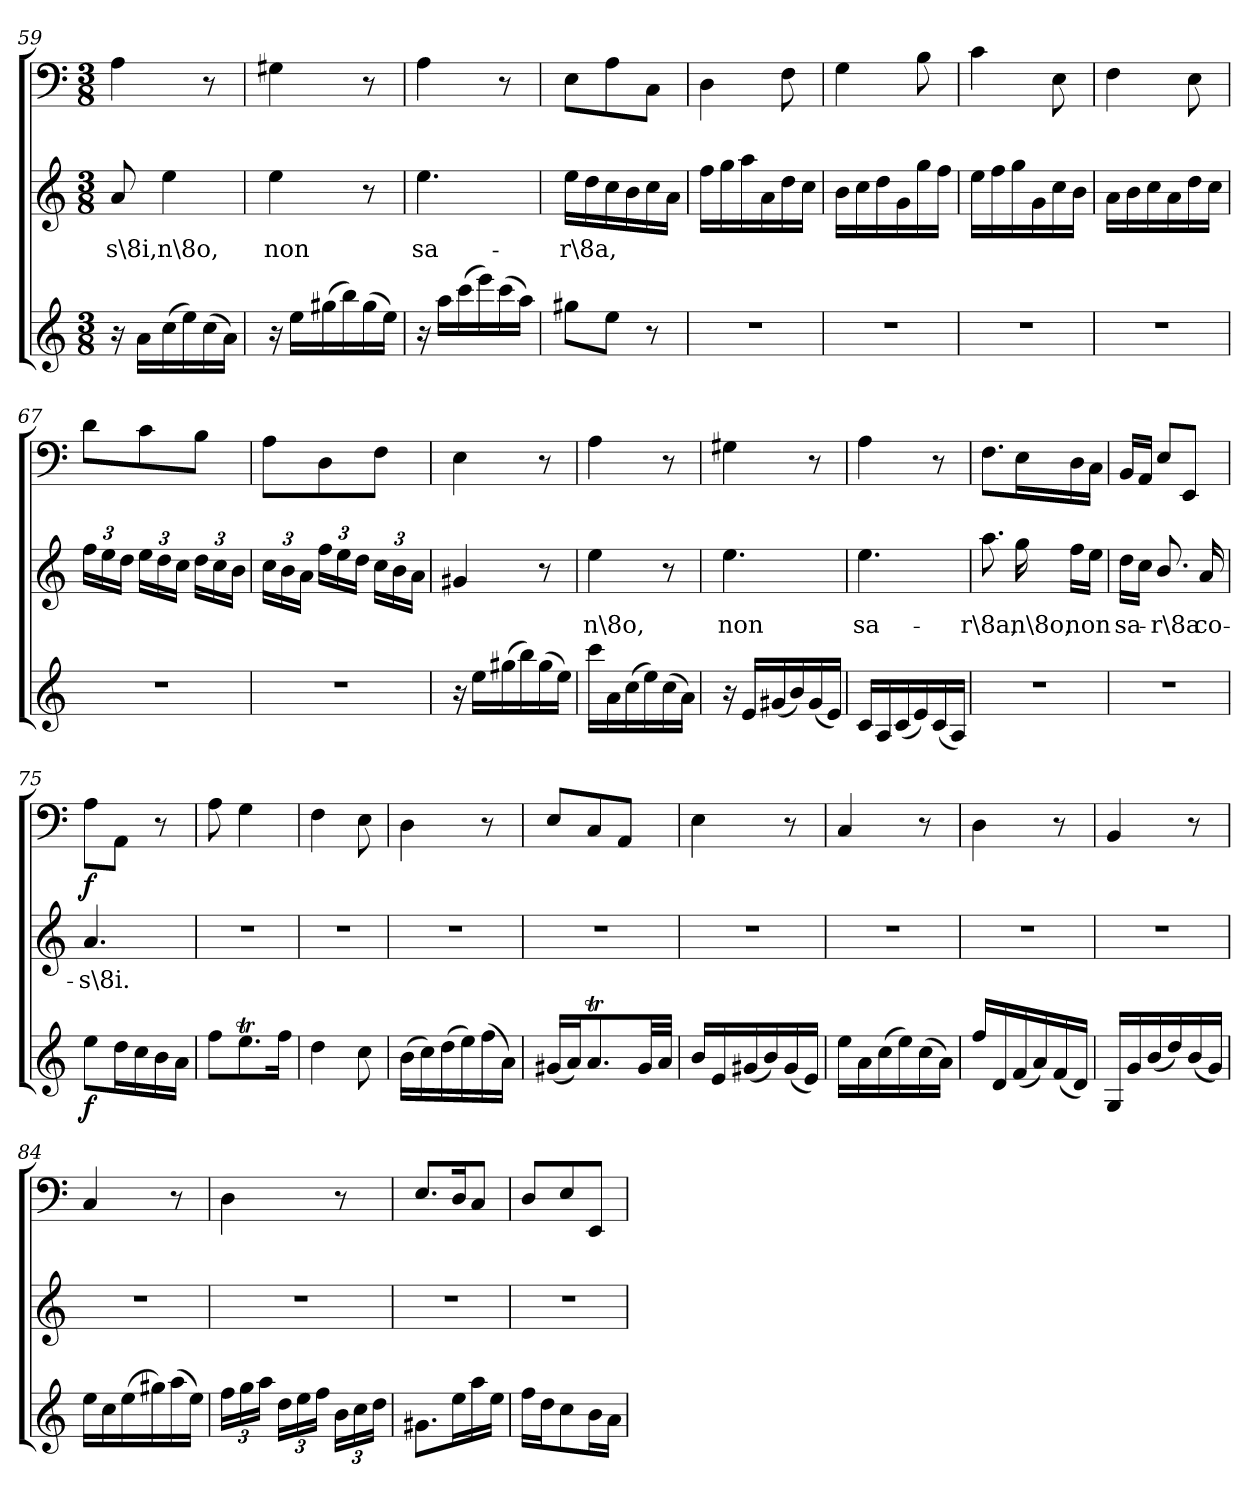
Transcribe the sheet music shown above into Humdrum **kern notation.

**kern	**dynam	**kern	**text	**kern	**dynam
*part3	*part3	*part2	*part2	*part1	*part1
*staff3	*staff3	*staff2	*staff2	*staff1	*staff1
*clefG2	*	*clefG2	*	*clefF4	*
*k[]	*	*k[]	*	*k[]	*
*a:	*	*a:	*	*a:	*
*M3/8	*	*M3/8	*	*M3/8	*
=59	=59	=59	=59	=59	=59
16r	.	8a/	-s\8i,	4A\	.
16a\LL	.	.	.	.	.
(16cc\	.	4ee\	n\8o,	.	.
16ee\)	.	.	.	.	.
(16cc\	.	.	.	8r	.
16a\JJ)	.	.	.	.	.
=60	=60	=60	=60	=60	=60
16r	.	4ee\	non	4G#X\	.
16ee\LL	.	.	.	.	.
(16gg#X\	.	.	.	.	.
16bb\)	.	.	.	.	.
(16gg#\	.	8r	.	8r	.
16ee\JJ)	.	.	.	.	.
=61	=61	=61	=61	=61	=61
16r	.	4.ee\	sa-	4A\	.
16aa\LL	.	.	.	.	.
(16ccc\	.	.	.	.	.
16eee\)	.	.	.	.	.
(16ccc\	.	.	.	8r	.
16aa\JJ)	.	.	.	.	.
=62	=62	=62	=62	=62	=62
8gg#X\L	.	16ee\LL	-r\8a,	8E\L	.
.	.	16dd\	.	.	.
8ee\J	.	16cc\	.	8A\	.
.	.	16b\	.	.	.
8r	.	16cc\	.	8C\J	.
.	.	16a\JJ	.	.	.
=63	=63	=63	=63	=63	=63
4.r	.	16ff\LL	.	4D\	.
.	.	16gg\	.	.	.
.	.	16aa\	.	.	.
.	.	16a\	.	.	.
.	.	16dd\	.	8F\	.
.	.	16cc\JJ	.	.	.
=64	=64	=64	=64	=64	=64
4.r	.	16b\LL	.	4G\	.
.	.	16cc\	.	.	.
.	.	16dd\	.	.	.
.	.	16g\	.	.	.
.	.	16gg\	.	8B\	.
.	.	16ff\JJ	.	.	.
=65	=65	=65	=65	=65	=65
4.r	.	16ee\LL	.	4c\	.
.	.	16ff\	.	.	.
.	.	16gg\	.	.	.
.	.	16g\	.	.	.
.	.	16cc\	.	8E\	.
.	.	16b\JJ	.	.	.
=66	=66	=66	=66	=66	=66
4.r	.	16a\LL	.	4F\	.
.	.	16b\	.	.	.
.	.	16cc\	.	.	.
.	.	16a\	.	.	.
.	.	16dd\	.	8E\	.
.	.	16cc\JJ	.	.	.
=67	=67	=67	=67	=67	=67
4.r	.	24ff\LL	.	8d\L	.
.	.	24ee\	.	.	.
.	.	24dd\JJ	.	.	.
.	.	24ee\LL	.	8c\	.
.	.	24dd\	.	.	.
.	.	24cc\JJ	.	.	.
.	.	24dd\LL	.	8B\J	.
.	.	24cc\	.	.	.
.	.	24b\JJ	.	.	.
=68	=68	=68	=68	=68	=68
4.r	.	24cc\LL	.	8A\L	.
.	.	24b\	.	.	.
.	.	24a\JJ	.	.	.
.	.	24ff\LL	.	8D\	.
.	.	24ee\	.	.	.
.	.	24dd\JJ	.	.	.
.	.	24cc\LL	.	8F\J	.
.	.	24b\	.	.	.
.	.	24a\JJ	.	.	.
=69	=69	=69	=69	=69	=69
16r	.	4g#X/	.	4E\	.
16ee\LL	.	.	.	.	.
(16gg#X\	.	.	.	.	.
16bb\)	.	.	.	.	.
(16gg#\	.	8r	.	8r	.
16ee\JJ)	.	.	.	.	.
=70	=70	=70	=70	=70	=70
16ccc\LL	.	4ee\	n\8o,	4A\	.
16a\	.	.	.	.	.
(16cc\	.	.	.	.	.
16ee\)	.	.	.	.	.
(16cc\	.	8r	.	8r	.
16a\JJ)	.	.	.	.	.
=71	=71	=71	=71	=71	=71
16r	.	4.ee\	non	4G#X\	.
16e/LL	.	.	.	.	.
(16g#X/	.	.	.	.	.
16b/)	.	.	.	.	.
(16g#/	.	.	.	8r	.
16e/JJ)	.	.	.	.	.
=72	=72	=72	=72	=72	=72
16c/LL	.	4.ee\	sa-	4A\	.
16A/	.	.	.	.	.
(16c/	.	.	.	.	.
16e/)	.	.	.	.	.
(16c/	.	.	.	8r	.
16A/JJ)	.	.	.	.	.
=73	=73	=73	=73	=73	=73
4.r	.	8.aa\	-r\8a,	8.F\L	.
.	.	16gg\	n\8o,	16E\L	.
.	.	16ff\LL	non	16D\	.
.	.	16ee\JJ	.	16C\JJ	.
=74	=74	=74	=74	=74	=74
4.r	.	16dd\LL	sa-	16BB/LL	.
.	.	16cc\JJ	.	16AA/JJ	.
.	.	8.b/	-r\8a	8E/L	.
.	.	.	.	8EE/J	.
.	.	16a/	co-	.	.
=75	=75	=75	=75	=75	=75
8ee\L	f	4.a/	-s\8i.	8A\L	f
16dd\L	.	.	.	8AA\J	.
16cc\	.	.	.	.	.
16b\	.	.	.	8r	.
16a\JJ	.	.	.	.	.
=76	=76	=76	=76	=76	=76
8ff\L	.	4.r	.	8A\	.
8.eet\	.	.	.	4G\	.
16ff\Jk	.	.	.	.	.
=77	=77	=77	=77	=77	=77
4dd\	.	4.r	.	4F\	.
8cc\	.	.	.	8E\	.
=78	=78	=78	=78	=78	=78
(16b\LL	.	4.r	.	4D\	.
16cc\)	.	.	.	.	.
(16dd\	.	.	.	.	.
16ee\)	.	.	.	.	.
(16ff\	.	.	.	8r	.
16a\JJ)	.	.	.	.	.
=79	=79	=79	=79	=79	=79
(16g#X/LL	.	4.r	.	8E/L	.
16a/J)	.	.	.	.	.
8.aT/	.	.	.	8C/	.
.	.	.	.	8AA/J	.
32g#/LL	.	.	.	.	.
32a/JJJ	.	.	.	.	.
=80	=80	=80	=80	=80	=80
16b/LL	.	4.r	.	4E\	.
16e/	.	.	.	.	.
(16g#X/	.	.	.	.	.
16b/)	.	.	.	.	.
(16g#/	.	.	.	8r	.
16e/JJ)	.	.	.	.	.
=81	=81	=81	=81	=81	=81
16ee\LL	.	4.r	.	4C/	.
16a\	.	.	.	.	.
(16cc\	.	.	.	.	.
16ee\)	.	.	.	.	.
(16cc\	.	.	.	8r	.
16a\JJ)	.	.	.	.	.
=82	=82	=82	=82	=82	=82
16ff/LL	.	4.r	.	4D\	.
16d/	.	.	.	.	.
(16f/	.	.	.	.	.
16a/)	.	.	.	.	.
(16f/	.	.	.	8r	.
16d/JJ)	.	.	.	.	.
=83	=83	=83	=83	=83	=83
16G/LL	.	4.r	.	4BB/	.
16g/	.	.	.	.	.
(16b/	.	.	.	.	.
16dd/)	.	.	.	.	.
(16b/	.	.	.	8r	.
16g/JJ)	.	.	.	.	.
=84	=84	=84	=84	=84	=84
16ee\LL	.	4.r	.	4C/	.
16cc\	.	.	.	.	.
(16ee\	.	.	.	.	.
16gg#X\)	.	.	.	.	.
(16aa\	.	.	.	8r	.
16ee\JJ)	.	.	.	.	.
=85	=85	=85	=85	=85	=85
24ff\LL	.	4.r	.	4D\	.
24gg\	.	.	.	.	.
24aa\JJ	.	.	.	.	.
24dd\LL	.	.	.	.	.
24ee\	.	.	.	.	.
24ff\JJ	.	.	.	.	.
24b\LL	.	.	.	8r	.
24cc\	.	.	.	.	.
24dd\JJ	.	.	.	.	.
=86	=86	=86	=86	=86	=86
8.g#X\L	.	4.r	.	8.E/L	.
16ee\L	.	.	.	16D/K	.
16aa\	.	.	.	8C/J	.
16ee\JJ	.	.	.	.	.
=87	=87	=87	=87	=87	=87
16ff\LL	.	4.r	.	8D/L	.
16dd\J	.	.	.	.	.
8cc\	.	.	.	8E/	.
16b\L	.	.	.	8EE/J	.
16a\JJ	.	.	.	.	.
=	=	=	=	=	=
*-	*-	*-	*-	*-	*-
